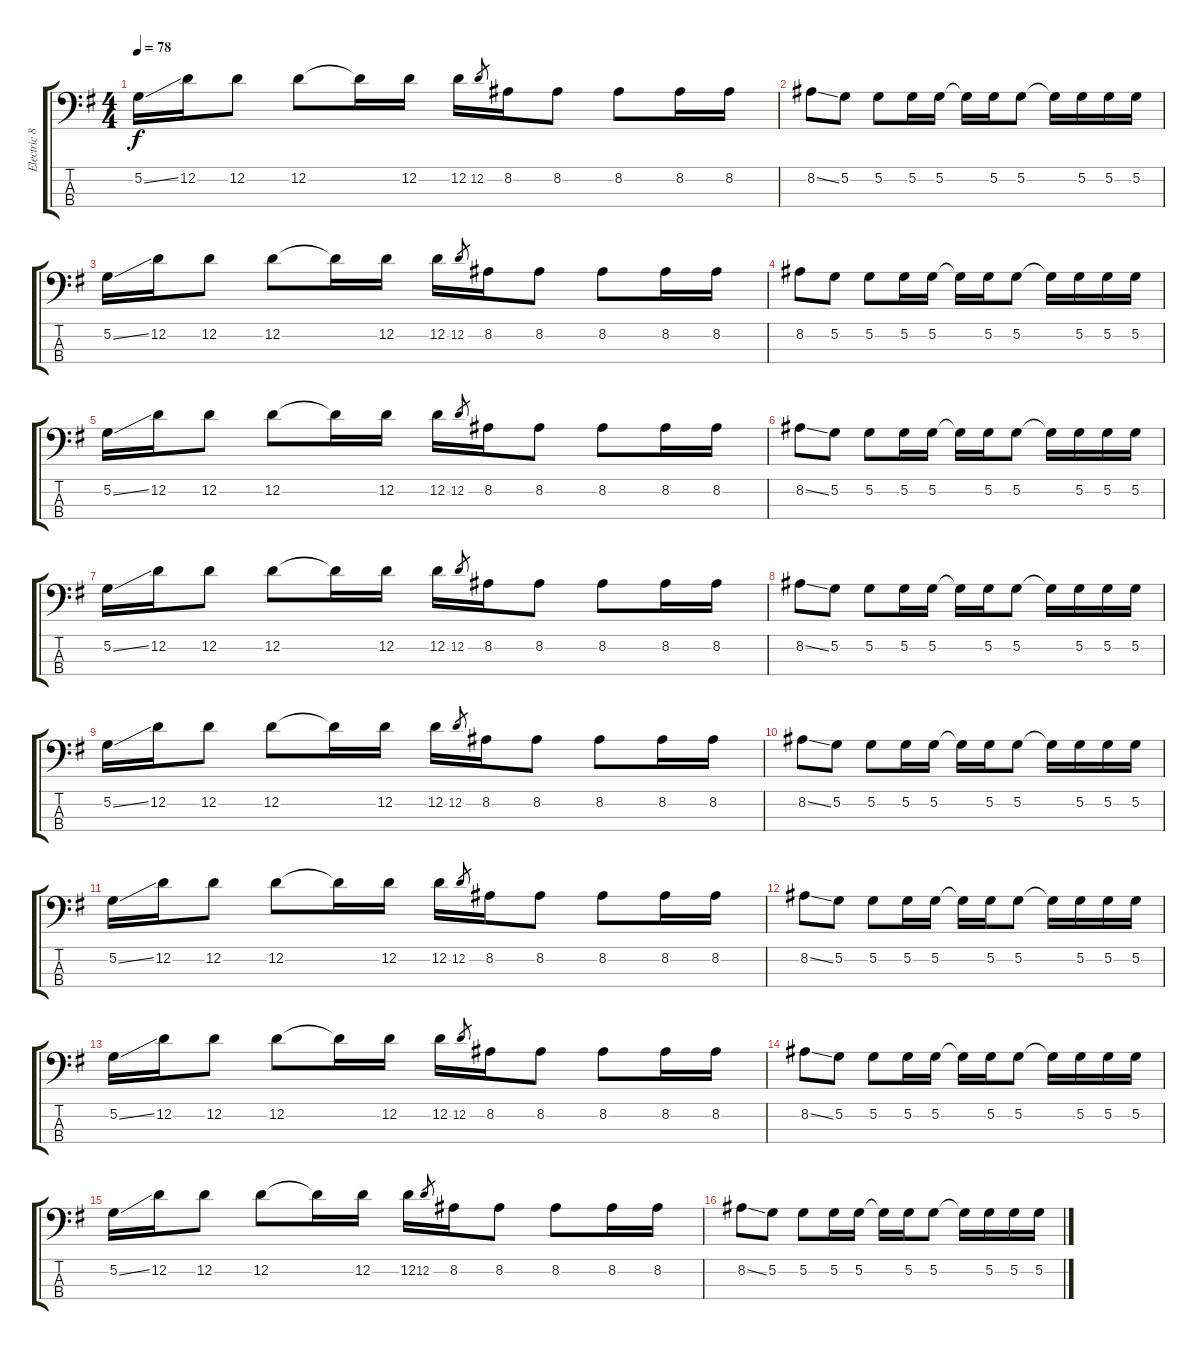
\track ("Electric 8-String Bass Guitar Right" "Electric 8") {instrument electricbassfinger}
\staff {score tabs}
\tuning (G2 D2 A1 E1) {hide}
\ts (4 4)
\tempo 78
\clef f4
\ks g
5.2{ss}.16{dy f} 12.2.16 12.2.8 12.2.8 12.2{t}.16 12.2.16 12.2.16 12.2.8{gr} 8.2.16 8.2.8 8.2.8 8.2.16 8.2.16 |
8.2{ss}.8 5.2.8 5.2.8 5.2.16 5.2.16 5.2{t}.16 5.2.16 5.2.8 5.2{t}.16 5.2.16 5.2.16 5.2.16 |
5.2{ss}.16 12.2.16 12.2.8 12.2.8 12.2{t}.16 12.2.16 12.2.16 12.2.8{gr} 8.2.16 8.2.8 8.2.8 8.2.16 8.2.16 |
8.2.8 5.2.8 5.2.8 5.2.16 5.2.16 5.2{t}.16 5.2.16 5.2.8 5.2{t}.16 5.2.16 5.2.16 5.2.16 |
5.2{ss}.16 12.2.16 12.2.8 12.2.8 12.2{t}.16 12.2.16 12.2.16 12.2.8{gr} 8.2.16 8.2.8 8.2.8 8.2.16 8.2.16 |
8.2{ss}.8 5.2.8 5.2.8 5.2.16 5.2.16 5.2{t}.16 5.2.16 5.2.8 5.2{t}.16 5.2.16 5.2.16 5.2.16 |
5.2{ss}.16 12.2.16 12.2.8 12.2.8 12.2{t}.16 12.2.16 12.2.16 12.2.8{gr} 8.2.16 8.2.8 8.2.8 8.2.16 8.2.16 |
8.2{ss}.8 5.2.8 5.2.8 5.2.16 5.2.16 5.2{t}.16 5.2.16 5.2.8 5.2{t}.16 5.2.16 5.2.16 5.2.16 |
5.2{ss}.16 12.2.16 12.2.8 12.2.8 12.2{t}.16 12.2.16 12.2.16 12.2.8{gr} 8.2.16 8.2.8 8.2.8 8.2.16 8.2.16 |
8.2{ss}.8 5.2.8 5.2.8 5.2.16 5.2.16 5.2{t}.16 5.2.16 5.2.8 5.2{t}.16 5.2.16 5.2.16 5.2.16 |
5.2{ss}.16 12.2.16 12.2.8 12.2.8 12.2{t}.16 12.2.16 12.2.16 12.2.8{gr} 8.2.16 8.2.8 8.2.8 8.2.16 8.2.16 |
8.2{ss}.8 5.2.8 5.2.8 5.2.16 5.2.16 5.2{t}.16 5.2.16 5.2.8 5.2{t}.16 5.2.16 5.2.16 5.2.16 |
5.2{ss}.16 12.2.16 12.2.8 12.2.8 12.2{t}.16 12.2.16 12.2.16 12.2.8{gr} 8.2.16 8.2.8 8.2.8 8.2.16 8.2.16 |
8.2{ss}.8 5.2.8 5.2.8 5.2.16 5.2.16 5.2{t}.16 5.2.16 5.2.8 5.2{t}.16 5.2.16 5.2.16 5.2.16 |
5.2{ss}.16 12.2.16 12.2.8 12.2.8 12.2{t}.16 12.2.16 12.2.16 12.2.8{gr} 8.2.16 8.2.8 8.2.8 8.2.16 8.2.16 |
8.2{ss}.8 5.2.8 5.2.8 5.2.16 5.2.16 5.2{t}.16 5.2.16 5.2.8 5.2{t}.16 5.2.16 5.2.16 5.2.16
